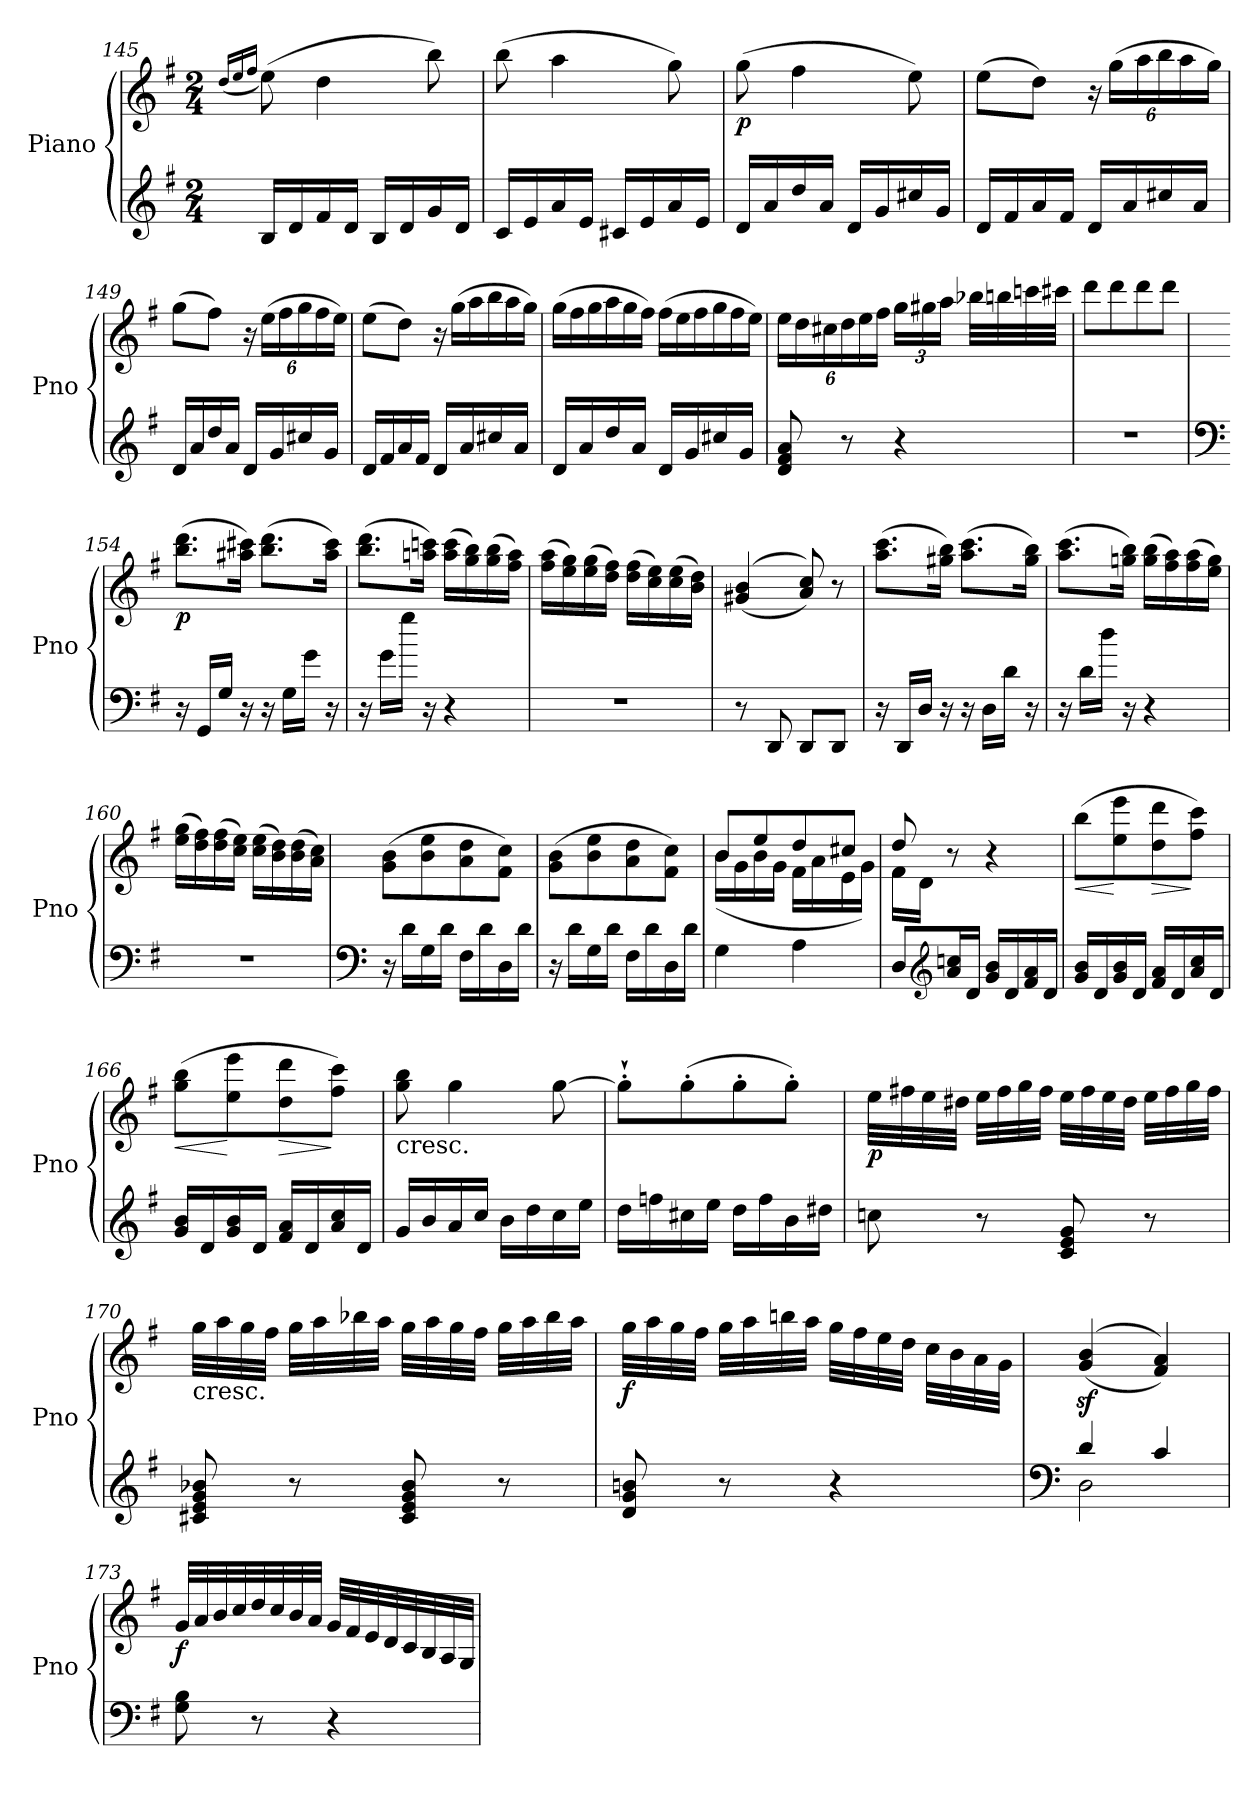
**kern	**kern	**dynam
*part1	*part1	*part1
*staff2	*staff1	*staff1/2
*I"Piano	*	*
*I'Pno	*	*
*clefG2	*clefG2	*
*k[f#]	*k[f#]	*
*G:	*G:	*
*M2/4	*M2/4	*
=145	=145	=145
.	(<16qdd/LL	.
.	16qee/	.
.	16qff#/JJ	.
16B/LL	(>8ee\)	.
16d/	.	.
16f#/	4dd\	.
16d/JJ	.	.
16B/LL	.	.
16d/	.	.
16g/	8bb\)	.
16d/JJ	.	.
=146	=146	=146
16c/LL	(>8bb\	.
16e/	.	.
16a/	4aa\	.
16e/JJ	.	.
16c#X/LL	.	.
16e/	.	.
16a/	8gg\)	.
16e/JJ	.	.
=147	=147	=147
!	!	!LO:DY:b
16d/LL	(>8gg\	p
16a/	.	.
16dd/	4ff#\	.
16a/JJ	.	.
16d/LL	.	.
16g/	.	.
16cc#X/	8ee\)	.
16g/JJ	.	.
!!LO:LB:g=z
=148	=148	=148
16d/LL	(>8ee\L	.
16f#/	.	.
16a/	8dd\J)	.
16f#/JJ	.	.
*	*Xbrackettup	*
16d/LL	24r	.
.	(>24gg\LL	.
16a/	.	.
.	24aa\	.
16cc#X/	24bb\	.
.	24aa\	.
16a/JJ	.	.
.	24gg\JJ)	.
=149	=149	=149
16d/LL	(>8gg\L	.
16a/	.	.
16dd/	8ff#\J)	.
16a/JJ	.	.
16d/LL	24r	.
.	(>24ee\LL	.
16g/	.	.
.	24ff#\	.
16cc#X/	24gg\	.
.	24ff#\	.
16g/JJ	.	.
.	24ee\JJ)	.
=150	=150	=150
16d/LL	(>8ee\L	.
16f#/	.	.
16a/	8dd\J)	.
16f#/JJ	.	.
*	*Xtuplet	*
16d/LL	24r	.
.	(>24gg\LL	.
16a/	.	.
.	24aa\	.
16cc#X/	24bb\	.
.	24aa\	.
16a/JJ	.	.
.	24gg\JJ)	.
!!LO:LB:g=z
=151	=151	=151
16d/LL	(>24gg\LL	.
.	24ff#\	.
16a/	.	.
.	24gg\	.
16dd/	24aa\	.
.	24gg\	.
16a/JJ	.	.
.	24ff#\JJ)	.
16d/LL	(>24ff#\LL	.
.	24ee\	.
16g/	.	.
.	24ff#\	.
16cc#X/	24gg\	.
.	24ff#\	.
16g/JJ	.	.
.	24ee\JJ)	.
=152	=152	=152
*	*tuplet	*
8d/ 8f#/ 8a/	24ee\LL	.
.	24dd\	.
.	24cc#X\	.
8r	24dd\	.
.	24ee\	.
.	24ff#\JJ	.
4r	24gg\LL	.
.	24gg#X\	.
.	24aa\JJ	.
.	32bb-X\LLL	.
.	32bbn\	.
.	32cccn\	.
.	32ccc#X\JJJ	.
=153	=153	=153
2r	8ddd\L	.
.	8ddd\	.
.	8ddd\	.
.	8ddd\J	.
=154	=154	=154
*clefF4	*	*
!	!	!LO:DY:b
16r	(>8.bb\ 8.ddd\L	p
16GG/LL	.	.
16G/JJ	.	.
16r	16aa#X\ 16ccc#X\Jk)	.
16r	(>8.bb\ 8.ddd\L	.
16G\LL	.	.
16g\JJ	.	.
16r	16aa#\ 16ccc#\Jk)	.
!!LO:PB:g=z
=155	=155	=155
16r	(>8.bb\ 8.ddd\L	.
16g\LL	.	.
16gg\JJ	.	.
16r	16aan\ 16cccn\Jk)	.
4r	(>16aa\ 16ccc\LL	.
.	16gg\ 16bb\)	.
.	(>16gg\ 16bb\	.
.	16ff#\ 16aa\JJ)	.
=156	=156	=156
2r	(>16ff#\ 16aa\LL	.
.	16ee\ 16gg\)	.
.	(>16ee\ 16gg\	.
.	16dd\ 16ff#\JJ)	.
.	(>16dd\ 16ff#\LL	.
.	16cc\ 16ee\)	.
.	(>16cc\ 16ee\	.
.	16b\ 16dd\JJ)	.
=157	=157	=157
8r	(<(<4g#X/ 4b/	.
8DD/	.	.
8DD/L	8a/ 8cc/))	.
8DD/J	8r	.
=158	=158	=158
16r	(>8.aa\ 8.ccc\L	.
16DD/LL	.	.
16D/JJ	.	.
16r	16gg#X\ 16bb\Jk)	.
16r	(>8.aa\ 8.ccc\L	.
16D\LL	.	.
16d\JJ	.	.
16r	16gg#\ 16bb\Jk)	.
=159	=159	=159
16r	(>8.aa\ 8.ccc\L	.
16d\LL	.	.
16dd\JJ	.	.
16r	16ggn\ 16bb\Jk)	.
4r	(>16gg\ 16bb\LL	.
.	16ff#\ 16aa\)	.
.	(>16ff#\ 16aa\	.
.	16ee\ 16gg\JJ)	.
!!LO:LB:g=z
=160	=160	=160
2r	(>16ee\ 16gg\LL	.
.	16dd\ 16ff#\)	.
.	(>16dd\ 16ff#\	.
.	16cc\ 16ee\JJ)	.
.	(>16cc\ 16ee\LL	.
.	16b\ 16dd\)	.
.	(>16b\ 16dd\	.
.	16a\ 16cc\JJ)	.
=161	=161	=161
*clefF4	*	*
16r	(>8g\ 8b\L	.
16d\LL	.	.
16G\	8b\ 8ee\	.
16d\JJ	.	.
16F#\LL	8a\ 8dd\	.
16d\	.	.
16D\	8f#\ 8cc\J)	.
16d\JJ	.	.
=162	=162	=162
16r	(>8g\ 8b\L	.
16d\LL	.	.
16G\	8b\ 8ee\	.
16d\JJ	.	.
16F#\LL	8a\ 8dd\	.
16d\	.	.
16D\	8f#\ 8cc\J)	.
16d\JJ	.	.
=163	=163	=163
*	*^	*
4G\	8b/L	(<16b\LL	.
.	.	16g\	.
.	8ee/	16b\	.
.	.	16g\JJ	.
4A\	8dd/	16f#\LL	.
.	.	16a\	.
.	8cc#X/J	16e\	.
.	.	16g\JJ)	.
=164	=164	=164	=164
8D/L	8dd/	16f#\LL	.
.	.	16d\JJ	.
*clefG2	*	*	*
16a/ 16ccn/L	8r	4.ryy	.
16d/JJ	.	.	.
16g/ 16b/LL	4r	.	.
16d/	.	.	.
16f#/ 16a/	.	.	.
16d/JJ	.	.	.
*	*v	*v	*
=165	=165	=165
!	!	!LO:HP:b
16g/ 16b/LL	(>8bb\L	<
16d/	.	.
16g/ 16b/	8ee\ 8eee\	[
16d/JJ	.	.
!	!	!LO:HP:b
16f#/ 16a/LL	8dd\ 8ddd\	>
16d/	.	.
16a/ 16cc/	8ff#\ 8ccc\J)	]
16d/JJ	.	.
!!LO:LB:g=z
=166	=166	=166
!	!	!LO:HP:b
16g/ 16b/LL	(>8gg\ 8bb\L	<
16d/	.	.
16g/ 16b/	8ee\ 8eee\	[
16d/JJ	.	.
!	!	!LO:HP:b
16f#/ 16a/LL	8dd\ 8ddd\	>
16d/	.	.
16a/ 16cc/	8ff#\ 8ccc\J)	]
16d/JJ	.	.
=167	=167	=167
!	!LO:TX:b:t=cresc.	!
16g/LL	8gg\ 8bb\	.
16b/	.	.
16a/	4gg\	.
16cc/JJ	.	.
16b\LL	.	.
16dd\	.	.
16cc\	[8gg\	.
16ee\JJ	.	.
=168	=168	=168
16dd\LL	8gg'`\L]	.
16ffn\	.	.
16cc#X\	(>8gg'\	.
16ee\JJ	.	.
16dd\LL	8gg'\	.
16ff\	.	.
16b\	8gg'\J)	.
16dd#X\JJ	.	.
=169	=169	=169
!	!	!LO:DY:b
8ccn\	32ee\LLL	p
.	32ff#X\	.
.	32ee\	.
.	32dd#X\JJJ	.
8r	32ee\LLL	.
.	32ff#\	.
.	32gg\	.
.	32ff#\JJJ	.
8c/ 8e/ 8g/	32ee\LLL	.
.	32ff#\	.
.	32ee\	.
.	32dd#\JJJ	.
8r	32ee\LLL	.
.	32ff#\	.
.	32gg\	.
.	32ff#\JJJ	.
!!LO:LB:g=z
=170	=170	=170
!	!LO:TX:b:t=cresc.	!
8c#X/ 8e/ 8g/ 8b-X/	32gg\LLL	.
.	32aa\	.
.	32gg\	.
.	32ff#\JJJ	.
8r	32gg\LLL	.
.	32aa\	.
.	32bb-X\	.
.	32aa\JJJ	.
8c#/ 8e/ 8g/ 8b-/	32gg\LLL	.
.	32aa\	.
.	32gg\	.
.	32ff#\JJJ	.
8r	32gg\LLL	.
.	32aa\	.
.	32bb-\	.
.	32aa\JJJ	.
=171	=171	=171
!	!	!LO:DY:b
8d/ 8g/ 8bn/	32gg\LLL	f
.	32aa\	.
.	32gg\	.
.	32ff#\JJJ	.
8r	32gg\LLL	.
.	32aa\	.
.	32bbn\	.
.	32aa\JJJ	.
4r	32gg\LLL	.
.	32ff#\	.
.	32ee\	.
.	32dd\JJJ	.
.	32cc\LLL	.
.	32b\	.
.	32a\	.
.	32g\JJJ	.
=172	=172	=172
*clefF4	*	*
*^	*	*
4d/	2D\	(<(<4g/z< 4b/z<	.
4c/	.	4f#/ 4a/))	.
*v	*v	*	*
!!LO:LB:g=z
=173	=173	=173
!	!	!LO:DY:b
8G\ 8B\	32g/LLL	f
.	32a/	.
.	32b/	.
.	32cc/	.
8r	32dd/	.
.	32cc/	.
.	32b/	.
.	32a/JJJ	.
4r	32g/LLL	.
.	32f#/	.
.	32e/	.
.	32d/	.
.	32c/	.
.	32B/	.
.	32A/	.
.	32G/JJJ	.
=	=	=
*-	*-	*-
